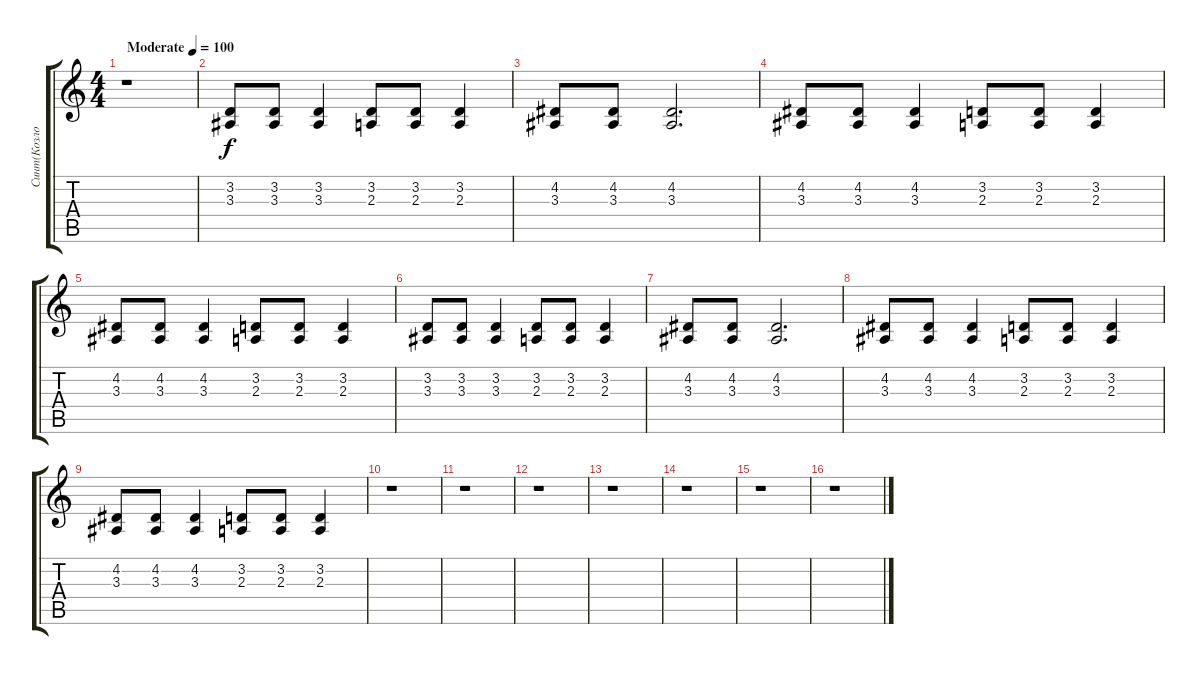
\track ("Синт(Козлов)" "Синт(Козло") {instrument percussiveorgan}
\staff {score tabs}
\tuning (E4 B3 G3 D3 A2 E2) {hide}
\ts (4 4)
\tempo (100 "Moderate")
\clef g2
\ks c
r.1{dy f instrument percussiveorgan} |
(3.2 3.3).8 (3.2 3.3).8 (3.2 3.3).4 (3.2 2.3).8 (3.2 2.3).8 (3.2 2.3).4 |
(4.2 3.3).8 (4.2 3.3).8 (4.2 3.3).2{d} |
(4.2 3.3).8 (4.2 3.3).8 (4.2 3.3).4 (3.2 2.3).8 (3.2 2.3).8 (3.2 2.3).4 |
(4.2 3.3).8 (4.2 3.3).8 (4.2 3.3).4 (3.2 2.3).8 (3.2 2.3).8 (3.2 2.3).4 |
(3.2 3.3).8 (3.2 3.3).8 (3.2 3.3).4 (3.2 2.3).8 (3.2 2.3).8 (3.2 2.3).4 |
(4.2 3.3).8 (4.2 3.3).8 (4.2 3.3).2{d} |
(4.2 3.3).8 (4.2 3.3).8 (4.2 3.3).4 (3.2 2.3).8 (3.2 2.3).8 (3.2 2.3).4 |
(4.2 3.3).8 (4.2 3.3).8 (4.2 3.3).4 (3.2 2.3).8 (3.2 2.3).8 (3.2 2.3).4 |
r.1 |
r.1 |
r.1 |
r.1 |
r.1 |
r.1 |
r.1
